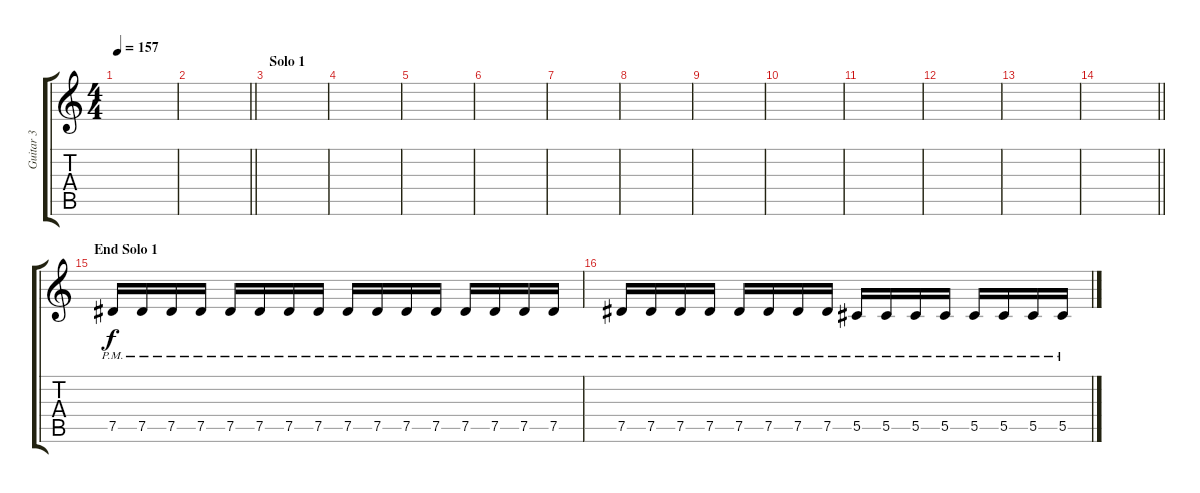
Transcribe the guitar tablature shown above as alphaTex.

\track ("Guitar 3" "Guitar 3") {instrument distortionguitar}
\staff {score tabs}
\tuning (Eb4 Bb3 Gb3 Db3 Ab2 Eb2) {hide}
\ts (4 4)
\tempo 157
\clef g2
\ks c
|
\barLineRight lightlight
|
\section ("" "Solo 1")
|
|
|
|
|
|
|
|
|
|
|
\barLineRight lightlight
|
\section ("" "End Solo 1")
7.5{pm}.16 7.5{pm}.16 7.5{pm}.16 7.5{pm}.16 7.5{pm}.16 7.5{pm}.16 7.5{pm}.16 7.5{pm}.16 7.5{pm}.16 7.5{pm}.16 7.5{pm}.16 7.5{pm}.16 7.5{pm}.16 7.5{pm}.16 7.5{pm}.16 7.5{pm}.16 |
7.5{pm}.16 7.5{pm}.16 7.5{pm}.16 7.5{pm}.16 7.5{pm}.16 7.5{pm}.16 7.5{pm}.16 7.5{pm}.16 5.5{pm}.16 5.5{pm}.16 5.5{pm}.16 5.5{pm}.16 5.5{pm}.16 5.5{pm}.16 5.5{pm}.16 5.5{pm}.16
